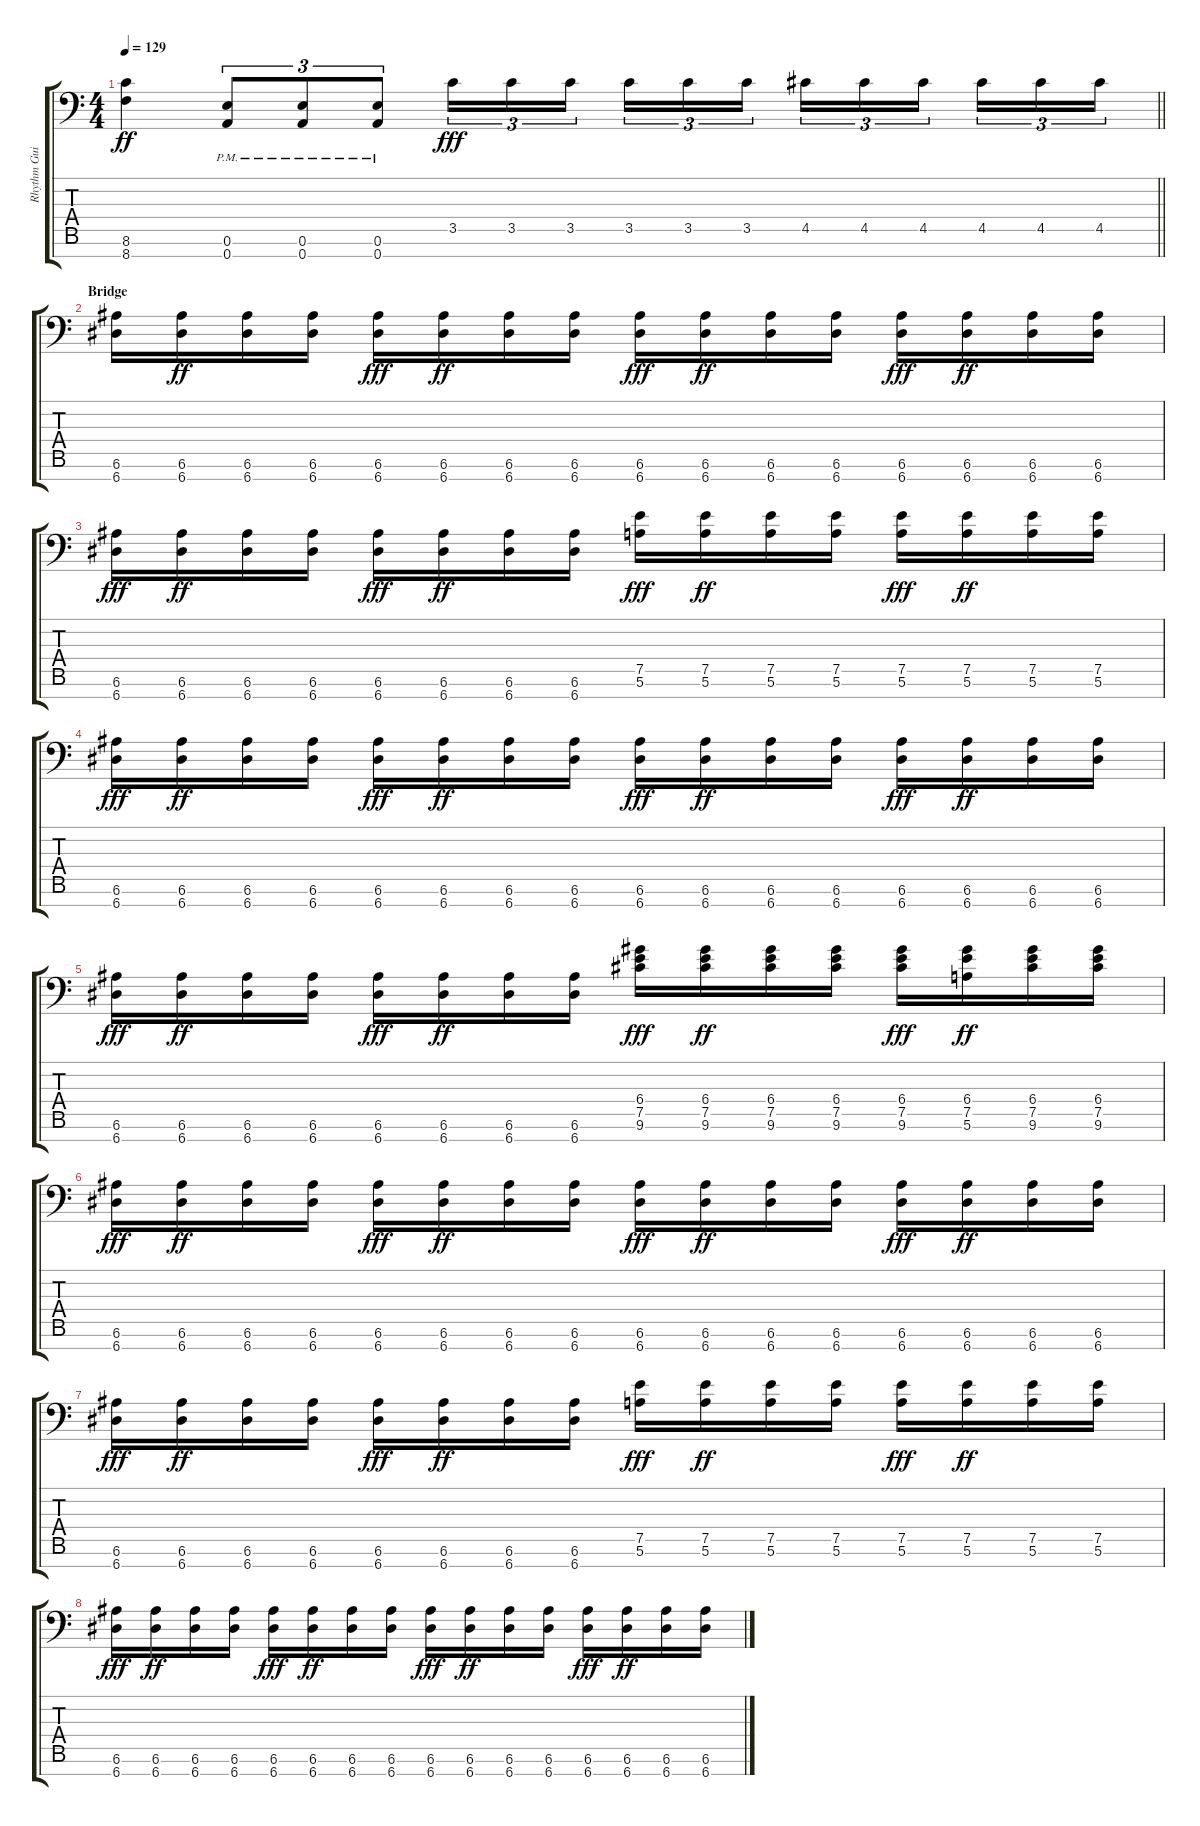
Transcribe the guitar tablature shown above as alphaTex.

\track ("Rhythm Guitar 1" "Rhythm Gui") {instrument distortionguitar}
\staff {score tabs}
\tuning (E4 B3 G3 D3 A2 E2 A1) {hide}
\ts (4 4)
\tempo 129
\clef f4
\barLineRight lightlight
\ks c
(8.6 8.7).4{dy ff} (0.6{pm} 0.7{pm}).8{tu (3 2)} (0.6{pm} 0.7{pm}).8{tu (3 2)} (0.6{pm} 0.7{pm}).8{tu (3 2)} 3.5.16{tu (3 2) dy fff} 3.5.16{tu (3 2)} 3.5.16{tu (3 2) beam splitsecondary} 3.5.16{tu (3 2)} 3.5.16{tu (3 2)} 3.5.16{tu (3 2)} 4.5.16{tu (3 2)} 4.5.16{tu (3 2)} 4.5.16{tu (3 2) beam splitsecondary} 4.5.16{tu (3 2)} 4.5.16{tu (3 2)} 4.5.16{tu (3 2)} |
\section ("" "Bridge")
(6.6 6.7).16 (6.6 6.7).16{dy ff} (6.6 6.7).16 (6.6 6.7).16 (6.6 6.7).16{dy fff} (6.6 6.7).16{dy ff} (6.6 6.7).16 (6.6 6.7).16 (6.6 6.7).16{dy fff} (6.6 6.7).16{dy ff} (6.6 6.7).16 (6.6 6.7).16 (6.6 6.7).16{dy fff} (6.6 6.7).16{dy ff} (6.6 6.7).16 (6.6 6.7).16 |
(6.6 6.7).16{dy fff} (6.6 6.7).16{dy ff} (6.6 6.7).16 (6.6 6.7).16 (6.6 6.7).16{dy fff} (6.6 6.7).16{dy ff} (6.6 6.7).16 (6.6 6.7).16 (7.5 5.6).16{dy fff} (7.5 5.6).16{dy ff} (7.5 5.6).16 (7.5 5.6).16 (7.5 5.6).16{dy fff} (7.5 5.6).16{dy ff} (7.5 5.6).16 (7.5 5.6).16 |
(6.6 6.7).16{dy fff} (6.6 6.7).16{dy ff} (6.6 6.7).16 (6.6 6.7).16 (6.6 6.7).16{dy fff} (6.6 6.7).16{dy ff} (6.6 6.7).16 (6.6 6.7).16 (6.6 6.7).16{dy fff} (6.6 6.7).16{dy ff} (6.6 6.7).16 (6.6 6.7).16 (6.6 6.7).16{dy fff} (6.6 6.7).16{dy ff} (6.6 6.7).16 (6.6 6.7).16 |
(6.6 6.7).16{dy fff} (6.6 6.7).16{dy ff} (6.6 6.7).16 (6.6 6.7).16 (6.6 6.7).16{dy fff} (6.6 6.7).16{dy ff} (6.6 6.7).16 (6.6 6.7).16 (6.4 7.5 9.6).16{dy fff} (6.4 7.5 9.6).16{dy ff} (6.4 7.5 9.6).16 (6.4 7.5 9.6).16 (6.4 7.5 9.6).16{dy fff} (6.4 7.5 5.6).16{dy ff} (6.4 7.5 9.6).16 (6.4 7.5 9.6).16 |
(6.6 6.7).16{dy fff} (6.6 6.7).16{dy ff} (6.6 6.7).16 (6.6 6.7).16 (6.6 6.7).16{dy fff} (6.6 6.7).16{dy ff} (6.6 6.7).16 (6.6 6.7).16 (6.6 6.7).16{dy fff} (6.6 6.7).16{dy ff} (6.6 6.7).16 (6.6 6.7).16 (6.6 6.7).16{dy fff} (6.6 6.7).16{dy ff} (6.6 6.7).16 (6.6 6.7).16 |
(6.6 6.7).16{dy fff} (6.6 6.7).16{dy ff} (6.6 6.7).16 (6.6 6.7).16 (6.6 6.7).16{dy fff} (6.6 6.7).16{dy ff} (6.6 6.7).16 (6.6 6.7).16 (7.5 5.6).16{dy fff} (7.5 5.6).16{dy ff} (7.5 5.6).16 (7.5 5.6).16 (7.5 5.6).16{dy fff} (7.5 5.6).16{dy ff} (7.5 5.6).16 (7.5 5.6).16 |
(6.6 6.7).16{dy fff} (6.6 6.7).16{dy ff} (6.6 6.7).16 (6.6 6.7).16 (6.6 6.7).16{dy fff} (6.6 6.7).16{dy ff} (6.6 6.7).16 (6.6 6.7).16 (6.6 6.7).16{dy fff} (6.6 6.7).16{dy ff} (6.6 6.7).16 (6.6 6.7).16 (6.6 6.7).16{dy fff} (6.6 6.7).16{dy ff} (6.6 6.7).16 (6.6 6.7).16
